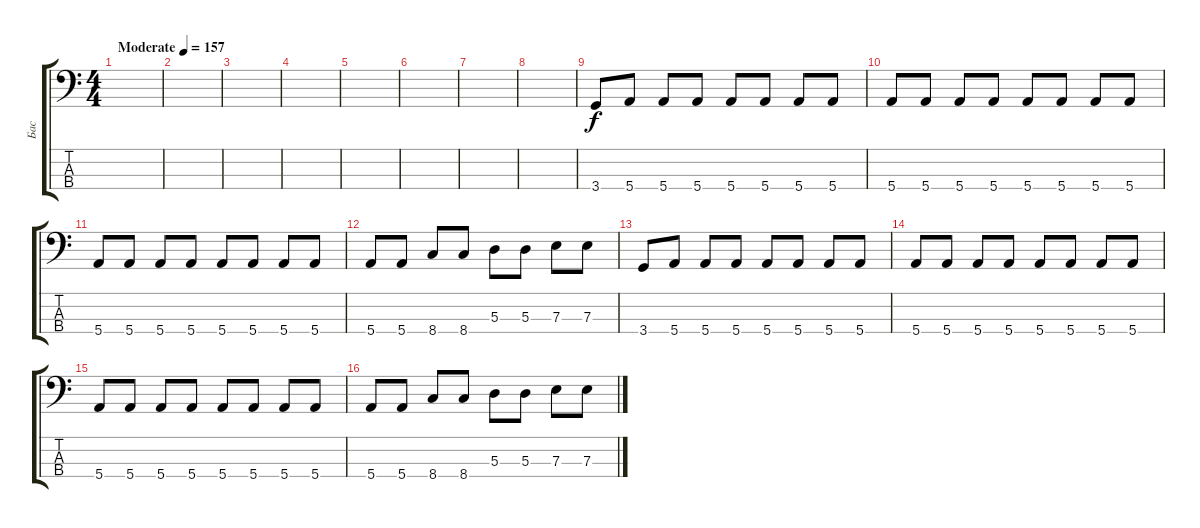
\track ("Бас" "Бас") {instrument electricbassfinger}
\staff {score tabs}
\tuning (G2 D2 A1 E1) {hide}
\ts (4 4)
\tempo (157 "Moderate")
\clef f4
\ks c
|
|
|
|
|
|
|
|
3.4.8 5.4.8 5.4.8 5.4.8 5.4.8 5.4.8 5.4.8 5.4.8 |
5.4.8 5.4.8 5.4.8 5.4.8 5.4.8 5.4.8 5.4.8 5.4.8 |
5.4.8 5.4.8 5.4.8 5.4.8 5.4.8 5.4.8 5.4.8 5.4.8 |
5.4.8 5.4.8 8.4.8 8.4.8 5.3.8 5.3.8 7.3.8 7.3.8 |
3.4.8 5.4.8 5.4.8 5.4.8 5.4.8 5.4.8 5.4.8 5.4.8 |
5.4.8 5.4.8 5.4.8 5.4.8 5.4.8 5.4.8 5.4.8 5.4.8 |
5.4.8 5.4.8 5.4.8 5.4.8 5.4.8 5.4.8 5.4.8 5.4.8 |
5.4.8 5.4.8 8.4.8 8.4.8 5.3.8 5.3.8 7.3.8 7.3.8
